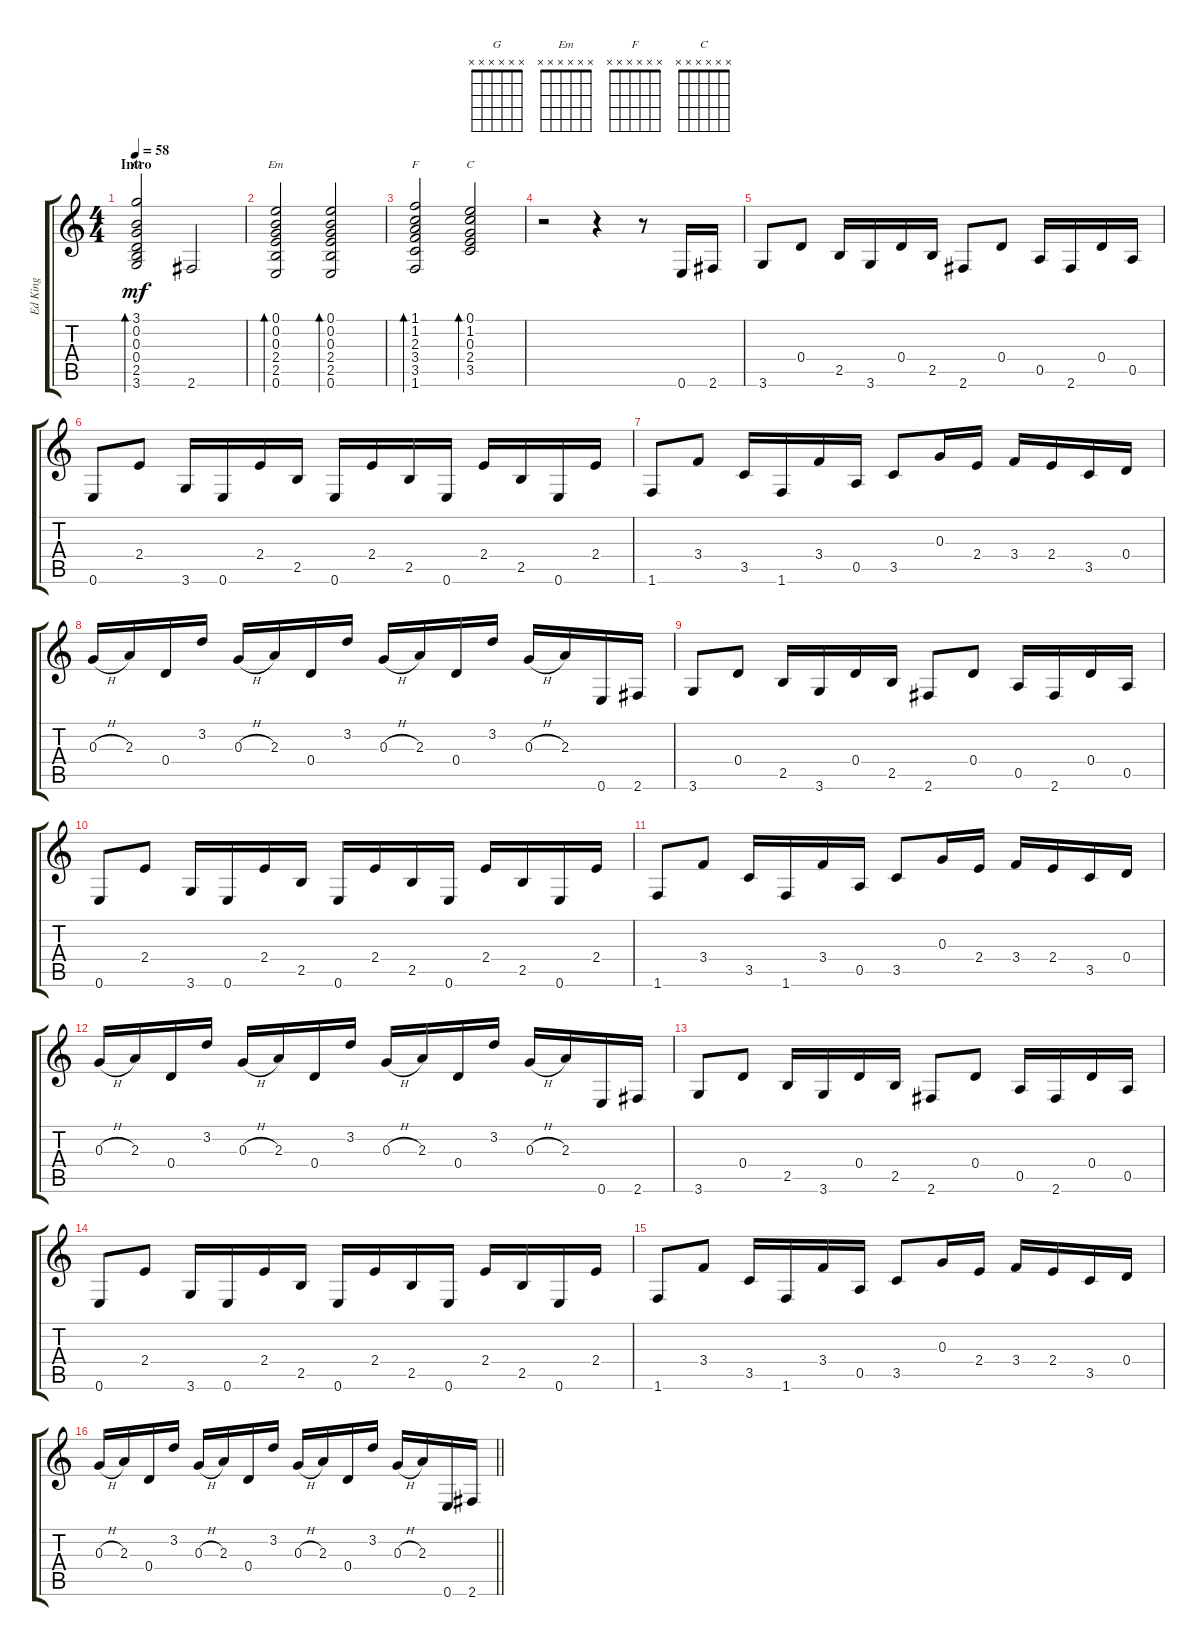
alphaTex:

\track ("Ed King" "Ed King") {instrument overdrivenguitar}
\staff {score tabs}
\tuning (E4 B3 G3 D3 A2 E2) {hide}
\chord ("G" x x x x x x)
\chord ("Em" x x x x x x)
\chord ("F" x x x x x x)
\chord ("C" x x x x x x)
\ts (4 4)
\section ("" "Intro")
\tempo 58
\clef g2
\ks c
(3.1 0.2 0.3 0.4 2.5 3.6).2{bd 120 ch "G" dy mf instrument electricguitarclean} 2.6.2 |
(0.1 0.2 0.3 2.4 2.5 0.6).2{bd 120 ch "Em"} (0.1 0.2 0.3 2.4 2.5 0.6).2{bd 120} |
(1.1 1.2 2.3 3.4 3.5 1.6).2{bd 120 ch "F"} (0.1 1.2 0.3 2.4 3.5).2{bd 120 ch "C"} |
r.2{volume 9} r.4 r.8 0.6.16 2.6.16 |
3.6.8 0.4.8 2.5.16 3.6.16 0.4.16 2.5.16 2.6.8 0.4.8 0.5.16 2.6.16 0.4.16 0.5.16 |
0.6.8 2.4.8 3.6.16 0.6.16 2.4.16 2.5.16 0.6.16 2.4.16 2.5.16 0.6.16 2.4.16 2.5.16 0.6.16 2.4.16 |
1.6.8 3.4.8 3.5.16 1.6.16 3.4.16 0.5.16 3.5.8 0.3.16 2.4.16 3.4.16 2.4.16 3.5.16 0.4.16 |
0.3{h}.16 2.3.16 0.4.16 3.2.16 0.3{h}.16 2.3.16 0.4.16 3.2.16 0.3{h}.16 2.3.16 0.4.16 3.2.16 0.3{h}.16 2.3.16 0.6.16 2.6.16 |
3.6.8 0.4.8 2.5.16 3.6.16 0.4.16 2.5.16 2.6.8 0.4.8 0.5.16 2.6.16 0.4.16 0.5.16 |
0.6.8 2.4.8 3.6.16 0.6.16 2.4.16 2.5.16 0.6.16 2.4.16 2.5.16 0.6.16 2.4.16 2.5.16 0.6.16 2.4.16 |
1.6.8 3.4.8 3.5.16 1.6.16 3.4.16 0.5.16 3.5.8 0.3.16 2.4.16 3.4.16 2.4.16 3.5.16 0.4.16 |
0.3{h}.16 2.3.16 0.4.16 3.2.16 0.3{h}.16 2.3.16 0.4.16 3.2.16 0.3{h}.16 2.3.16 0.4.16 3.2.16 0.3{h}.16 2.3.16 0.6.16 2.6.16 |
3.6.8 0.4.8 2.5.16 3.6.16 0.4.16 2.5.16 2.6.8 0.4.8 0.5.16 2.6.16 0.4.16 0.5.16 |
0.6.8 2.4.8 3.6.16 0.6.16 2.4.16 2.5.16 0.6.16 2.4.16 2.5.16 0.6.16 2.4.16 2.5.16 0.6.16 2.4.16 |
1.6.8 3.4.8 3.5.16 1.6.16 3.4.16 0.5.16 3.5.8 0.3.16 2.4.16 3.4.16 2.4.16 3.5.16 0.4.16 |
\barLineRight lightlight
0.3{h}.16 2.3.16 0.4.16 3.2.16 0.3{h}.16 2.3.16 0.4.16 3.2.16 0.3{h}.16 2.3.16 0.4.16 3.2.16 0.3{h}.16 2.3.16 0.6.16 2.6.16
